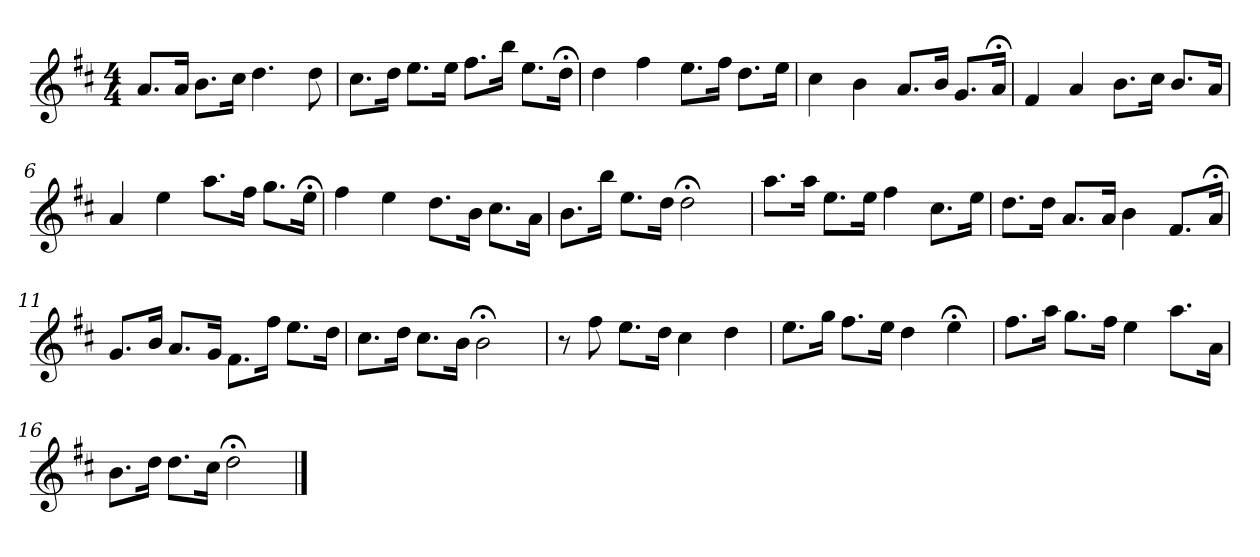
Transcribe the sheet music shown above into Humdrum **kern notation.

**kern
*part1
*staff1
*k[f#c#]
*D:
*M4/4
*MM120
=1
8.aL
16aJk
8.bL
16cc#Jk
4.dd
8dd
=2
8.cc#L
16ddJk
8.eeL
16eeJk
8.ff#L
16bbJk
8.eeL
16dd;<Jk
=3
4dd
4ff#
8.eeL
16ff#Jk
8.ddL
16eeJk
=4
4cc#
4b
8.aL
16bJk
8.gL
16a;<Jk
=5
4f#
4a
8.bL
16cc#Jk
8.bL
16aJk
=6
4a
4ee
8.aaL
16ff#Jk
8.ggL
16ee;<Jk
=7
4ff#
4ee
8.ddL
16bJk
8.cc#L
16aJk
=8
8.bL
16bbJk
8.eeL
16ddJk
2dd;<
=9
8.aaL
16aaJk
8.eeL
16eeJk
4ff#
8.cc#L
16eeJk
=10
8.ddL
16ddJk
8.aL
16aJk
4b
8.f#L
16a;<Jk
=11
8.gL
16bJk
8.aL
16gJk
8.f#L
16ff#Jk
8.eeL
16ddJk
=12
8.cc#L
16ddJk
8.cc#L
16bJk
2b;<
=13
8r
8ff#
8.eeL
16ddJk
4cc#
4dd
=14
8.eeL
16ggJk
8.ff#L
16eeJk
4dd
4ee;<
=15
8.ff#L
16aaJk
8.ggL
16ff#Jk
4ee
8.aaL
16aJk
=16
8.bL
16ddJk
8.ddL
16cc#Jk
2dd;<
==
*-
